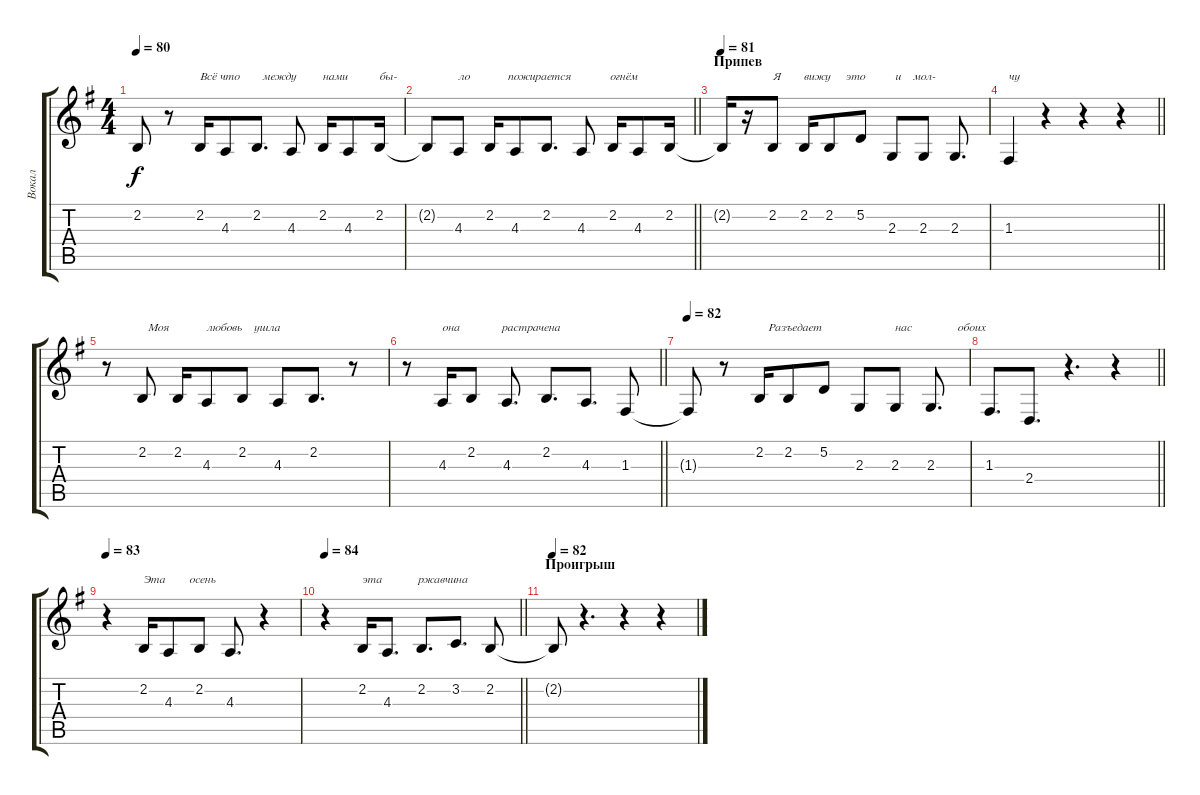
\track ("Вокал" "Вокал") {instrument tenorsax}
\staff {score tabs}
\tuning (D4 A3 F3 C3 G2 D2) {hide}
\ts (4 4)
\tempo 80
\clef g2
\ks eminor
2.2{t}.8{dy f} r.8 2.2.16{txt "Всё что"} 4.3.8 2.2.8{d txt "  между"} 4.3.8 2.2.16{txt "нами"} 4.3.8 2.2.16{txt "бы-"} |
\barLineRight lightlight
2.2{t}.8 4.3.8{txt "ло"} 2.2.16{txt "      пожирается             огнём"} 4.3.8 2.2.8{d} 4.3.8 2.2.16 4.3.8 2.2.16 |
\section ("" "Припев")
\tempo 81
2.2{t}.16 r.16 2.2.8{txt "Я "} 2.2.16{txt "вижу     это          и    мол-"} 2.2.8 5.2.8 2.3.8 2.3.8 2.3.8{d} |
\barLineRight lightlight
1.3.4{txt "чу"} r.4 r.4 r.4 |
r.8 2.2.8{txt "  Моя"} 2.2.16 4.3.8{txt "любовь    ушла"} 2.2.8 4.3.8 2.2.8{d} r.8 |
\barLineRight lightlight
r.8 4.3.16{txt "она              растрачена"} 2.2.8 4.3.8{d} 2.2.8{d} 4.3.8{d} 1.3.8 |
\tempo 82
1.3{t}.8 r.8 2.2.16{txt "   Разъедает"} 2.2.8 5.2.8 2.3.8 2.3.8{txt "нас"} 2.3.8{d txt "         обоих"} |
\barLineRight lightlight
1.3.8{d} 2.4.8{d} r.4{d} r.4 |
\tempo 83
r.4 2.2.16{txt "Эта        осень"} 4.3.8 2.2.8 4.3.8{d} r.4 |
\tempo 84
\barLineRight lightlight
r.4 2.2.16{txt "эта            ржавчина"} 4.3.8{d} 2.2.8{d} 3.2.8{d} 2.2.8 |
\section ("" "Проигрыш")
\tempo 82
2.2{t}.8 r.4{d} r.4 r.4
